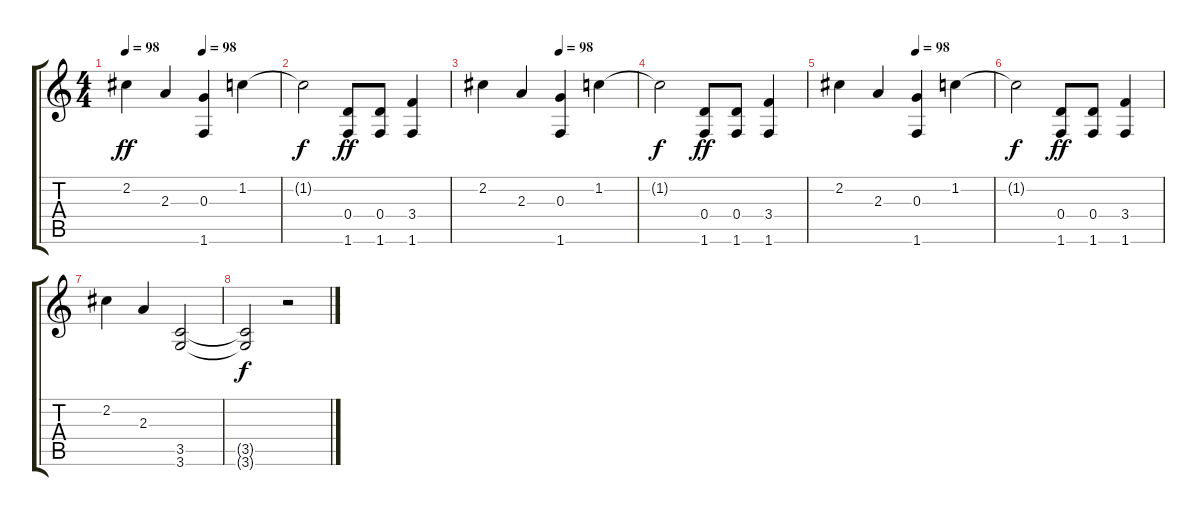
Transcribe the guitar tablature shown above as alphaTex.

\track "" {instrument distortionguitar}
\staff {score tabs}
\tuning (E4 B3 G3 D3 A2 E2) {hide}
\ts (4 4)
\tempo 98
\tempo (98 0.5)
\clef g2
\ks c
2.2.4{dy ff} 2.3.4 (0.3 1.6).4 1.2.4 |
1.2{t}.2{dy f} (0.4 1.6).8{dy ff} (0.4 1.6).8 (3.4 1.6).4 |
\tempo (98 0.5)
2.2.4 2.3.4 (0.3 1.6).4 1.2.4 |
1.2{t}.2{dy f} (0.4 1.6).8{dy ff} (0.4 1.6).8 (3.4 1.6).4 |
\tempo (98 0.5)
2.2.4 2.3.4 (0.3 1.6).4 1.2.4 |
1.2{t}.2{dy f} (0.4 1.6).8{dy ff} (0.4 1.6).8 (3.4 1.6).4 |
2.2.4 2.3.4 (3.5 3.6).2 |
(3.5{t} 3.6{t}).2{dy f} r.2
